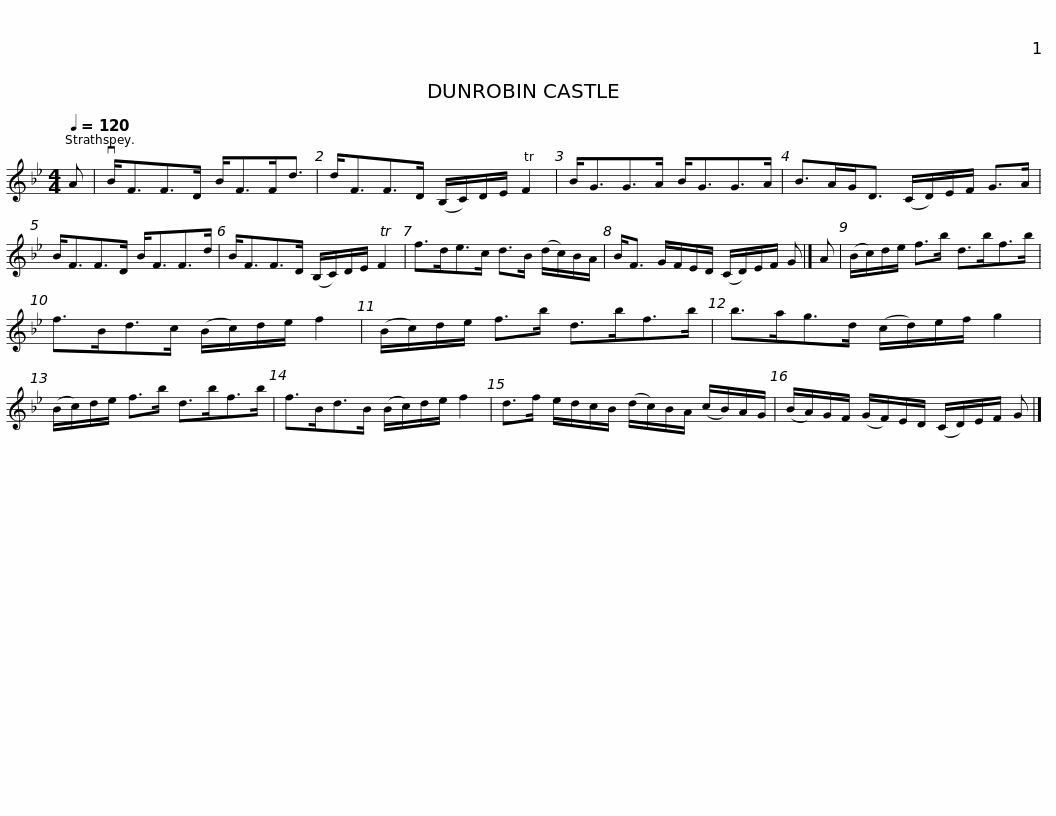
X:1
L:1/8
Q:1/4=120
M:4/4
I:linebreak $
K:Bb
V:1 treble
V:1
 A | vB<FF>D B<FF<d | d<FF>D (B,/C/)D/E/ TF2 | B<GG>A B<GG>A | B>AG<D (C/D/)E/F/ G>A |$ %5
 B<FF>D B<FF>d | B<FF>D (B,/C/)D/E/ TF2 | f>de>c d>B (d/c/)B/A/ | B<F G/F/E/D/ (C/D/)E/F/ G |] A |$ %10
 (B/c/)d/e/ f>b d>bf>b | f>Bd>c (B/c/)d/e/ f2 | (B/c/)d/e/ f>b d>bf>b | b>ag>d (c/d/)e/f/ g2 |$ (B/c/)d/e/ f>b d>bf>b | %15
 f>Bd>B (B/c/)d/e/ f2 | d>f e/d/c/B/ (d/c/)B/A/ (c/B/)A/G/ |$ (B/A/)G/F/ (G/F/)E/D/ (C/D/)E/F/ G |] %18
